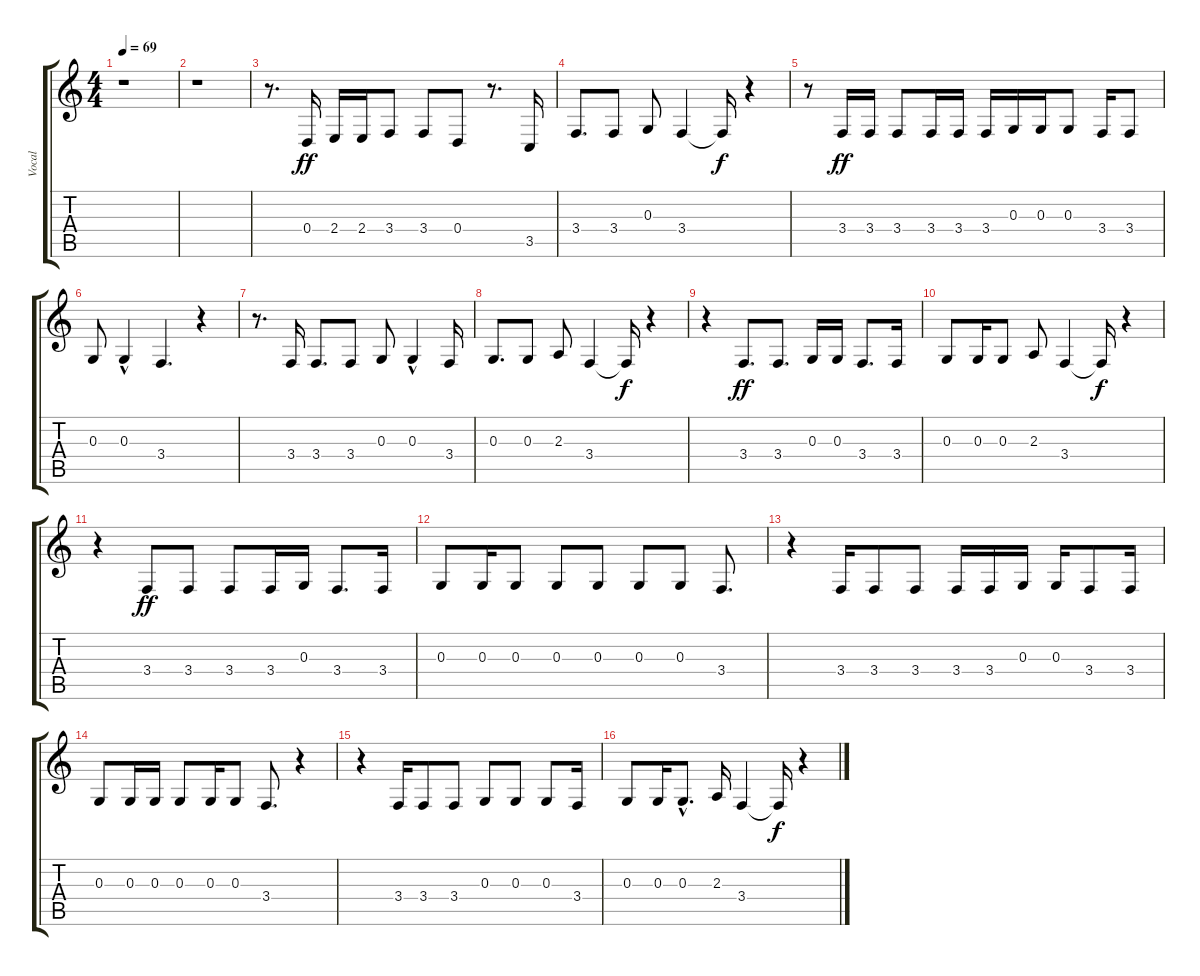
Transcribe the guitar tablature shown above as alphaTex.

\track ("Vocal" "Vocal") {instrument altosax}
\staff {score tabs}
\tuning (E4 B3 G3 D3 A2 D2) {hide}
\ts (4 4)
\tempo 69
\clef g2
\ks c
r.1{dy ff instrument altosax} |
r.1 |
r.8{d} 0.4.16 2.4.16 2.4.16 3.4.8 3.4.8 0.4.8 r.8{d} 3.5.16 |
3.4.8{d} 3.4.8 0.3.8 3.4.4 3.4{t}.16{dy f} r.4 |
r.8 3.4.16{dy ff} 3.4.16 3.4.8 3.4.16 3.4.16 3.4.16 0.3.16 0.3.16 0.3.8 3.4.16 3.4.8 |
0.3.8 0.3{hac}.4 3.4.4{d} r.4 |
r.8{d} 3.4.16 3.4.8{d} 3.4.8 0.3.8 0.3{hac}.4 3.4.16 |
0.3.8{d} 0.3.8 2.3.8 3.4.4 3.4{t}.16{dy f} r.4 |
r.4 3.4.8{d dy ff} 3.4.8{d} 0.3.16 0.3.16 3.4.8{d} 3.4.16 |
0.3.8 0.3.16 0.3.8 2.3.8 3.4.4 3.4{t}.16{dy f} r.4 |
r.4 3.4.8{dy ff} 3.4.8 3.4.8 3.4.16 0.3.16 3.4.8{d} 3.4.16 |
0.3.8 0.3.16 0.3.8 0.3.8 0.3.8 0.3.8 0.3.8 3.4.8{d} |
r.4 3.4.16 3.4.8 3.4.8 3.4.16 3.4.16 0.3.16 0.3.16 3.4.8 3.4.16 |
0.3.8 0.3.16 0.3.16 0.3.8 0.3.16 0.3.8 3.4.8{d} r.4 |
r.4 3.4.16 3.4.8 3.4.8 0.3.8 0.3.8 0.3.8 3.4.16 |
0.3.8 0.3.16 0.3{hac}.8{d} 2.3.16 3.4.4 3.4{t}.16{dy f} r.4
